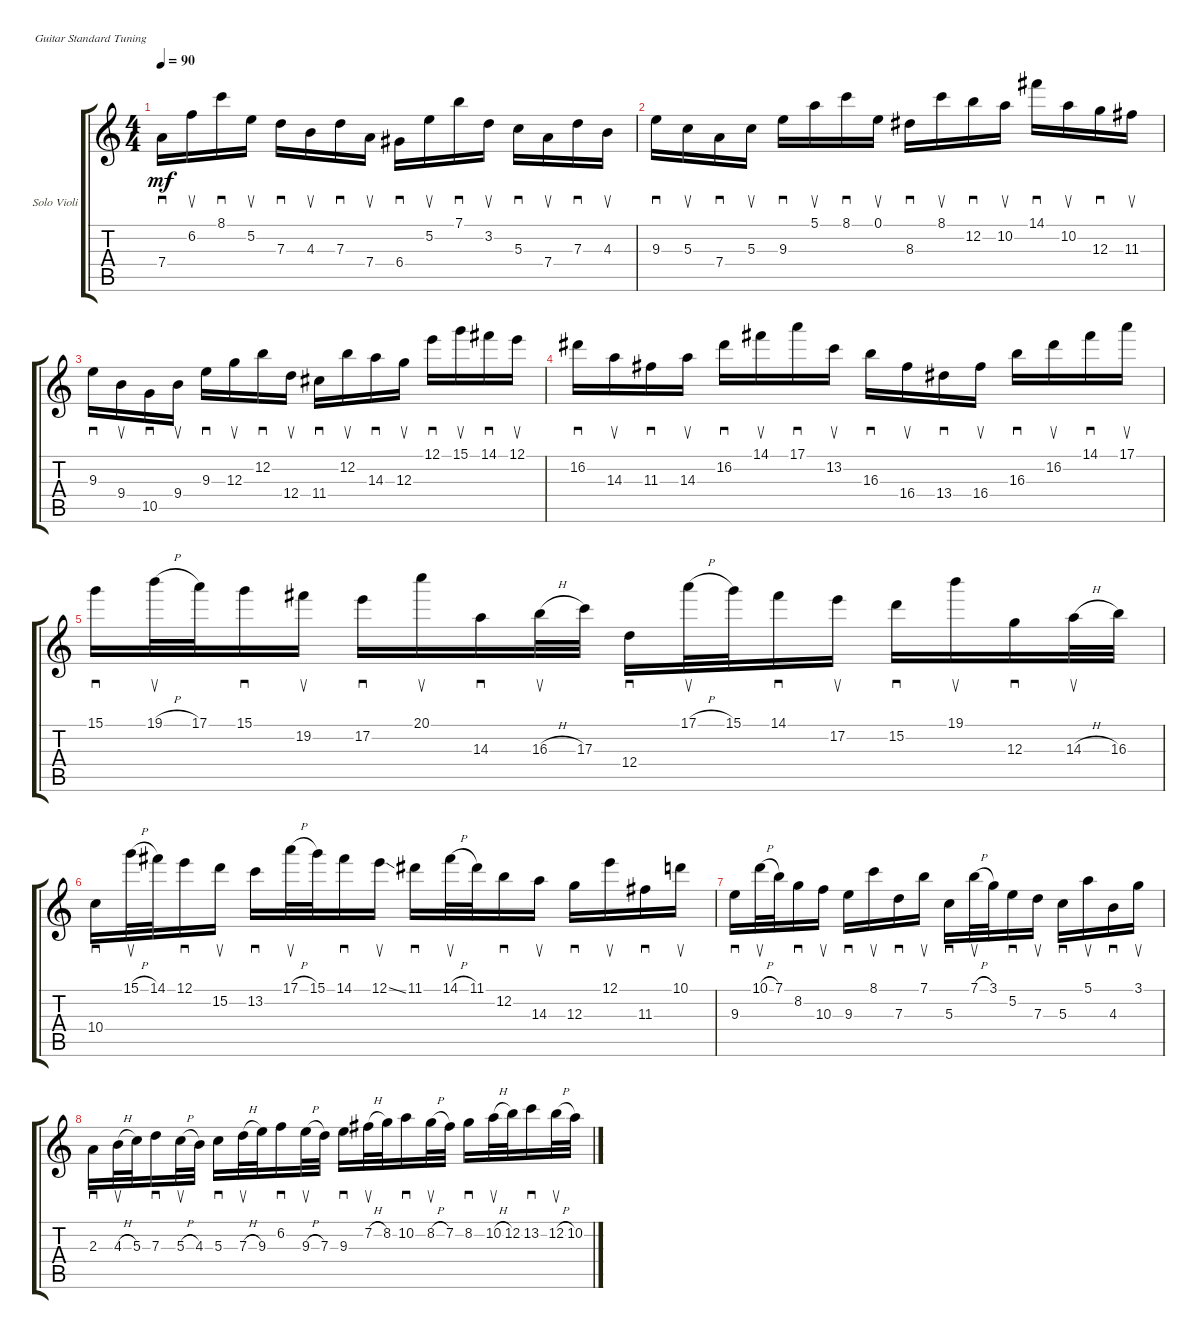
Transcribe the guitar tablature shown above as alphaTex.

\bracketExtendMode groupsimilarinstruments
\firstSystemTrackNameOrientation horizontal
\otherSystemsTrackNameOrientation horizontal
\track ("Solo Violin" "Solo Violi") {instrument overdrivenguitar}
\staff {score tabs}
\tuning (E4 B3 G3 D3 A2 E2)
\ts (4 4)
\tempo 90
\clef g2
\ks c
7.4.16{sd dy mf} 6.2.16{su} 8.1.16{sd} 5.2.16{su} 7.3.16{sd} 4.3.16{su} 7.3.16{sd} 7.4.16{su} 6.4.16{sd} 5.2.16{su} 7.1.16{sd} 3.2.16{su} 5.3.16{sd} 7.4.16{su} 7.3.16{sd} 4.3.16{su} |
9.3.16{sd} 5.3.16{su} 7.4.16{sd} 5.3.16{su} 9.3.16{sd} 5.1.16{su} 8.1.16{sd} 0.1.16{su} 8.3.16{sd} 8.1.16{su} 12.2.16{sd} 10.2.16{su} 14.1.16{sd} 10.2.16{su} 12.3.16{sd} 11.3.16{su} |
9.3.16{sd} 9.4.16{su} 10.5.16{sd} 9.4.16{su} 9.3.16{sd} 12.3.16{su} 12.2.16{sd} 12.4.16{su} 11.4.16{sd} 12.2.16{su} 14.3.16{sd} 12.3.16{su} 12.1.16{sd} 15.1.16{su} 14.1.16{sd} 12.1.16{su} |
16.2.16{sd} 14.3.16{su} 11.3.16{sd} 14.3.16{su} 16.2.16{sd} 14.1.16{su} 17.1.16{sd} 13.2.16{su} 16.3.16{sd} 16.4.16{su} 13.4.16{sd} 16.4.16{su} 16.3.16{sd} 16.2.16{su} 14.1.16{sd} 17.1.16{su} |
15.1.16{sd} 19.1{h}.32{su} 17.1.32 15.1.16{sd} 19.2.16{su} 17.2.16{sd} 20.1.16{su} 14.3.16{sd} 16.3{h}.32{su} 17.3.32 12.4.16{sd} 17.1{h}.32{su} 15.1.32 14.1.16{sd} 17.2.16{su} 15.2.16{sd} 19.1.16{su} 12.3.16{sd} 14.3{h}.32{su} 16.3.32 |
10.4.16{sd} 15.1{h}.32{su} 14.1.32 12.1.16{sd} 15.2.16{su} 13.2.16{sd} 17.1{h}.32{su} 15.1.32 14.1.16{sd} 12.1{ss}.16{su} 11.1.16{sd} 14.1{h}.32{su} 11.1.32 12.2.16{sd} 14.3.16{su} 12.3.16{sd} 12.1.16{su} 11.3.16{sd} 10.1.16{su} |
9.3.16{sd} 10.1{h}.32{su} 7.1.32 8.2.16{sd} 10.3.16{su} 9.3.16{sd} 8.1.16{su} 7.3.16{sd} 7.1.16{su} 5.3.16{sd} 7.1{h}.32{su} 3.1.32 5.2.16{sd} 7.3.16{su} 5.3.16{sd} 5.1.16{su} 4.3.16{sd} 3.1.16{su} |
2.3.16{sd} 4.3{h}.32{su} 5.3.32 7.3.16{sd} 5.3{h}.32{su} 4.3.32 5.3.16{sd} 7.3{h}.32{su} 9.3.32 6.2.16{sd} 9.3{h}.32{su} 7.3.32 9.3.16{sd} 7.2{h}.32{su} 8.2.32 10.2.16{sd} 8.2{h}.32{su} 7.2.32 8.2.16{sd} 10.2{h}.32{su} 12.2.32 13.2.16{sd} 12.2{h}.32{su} 10.2.32
